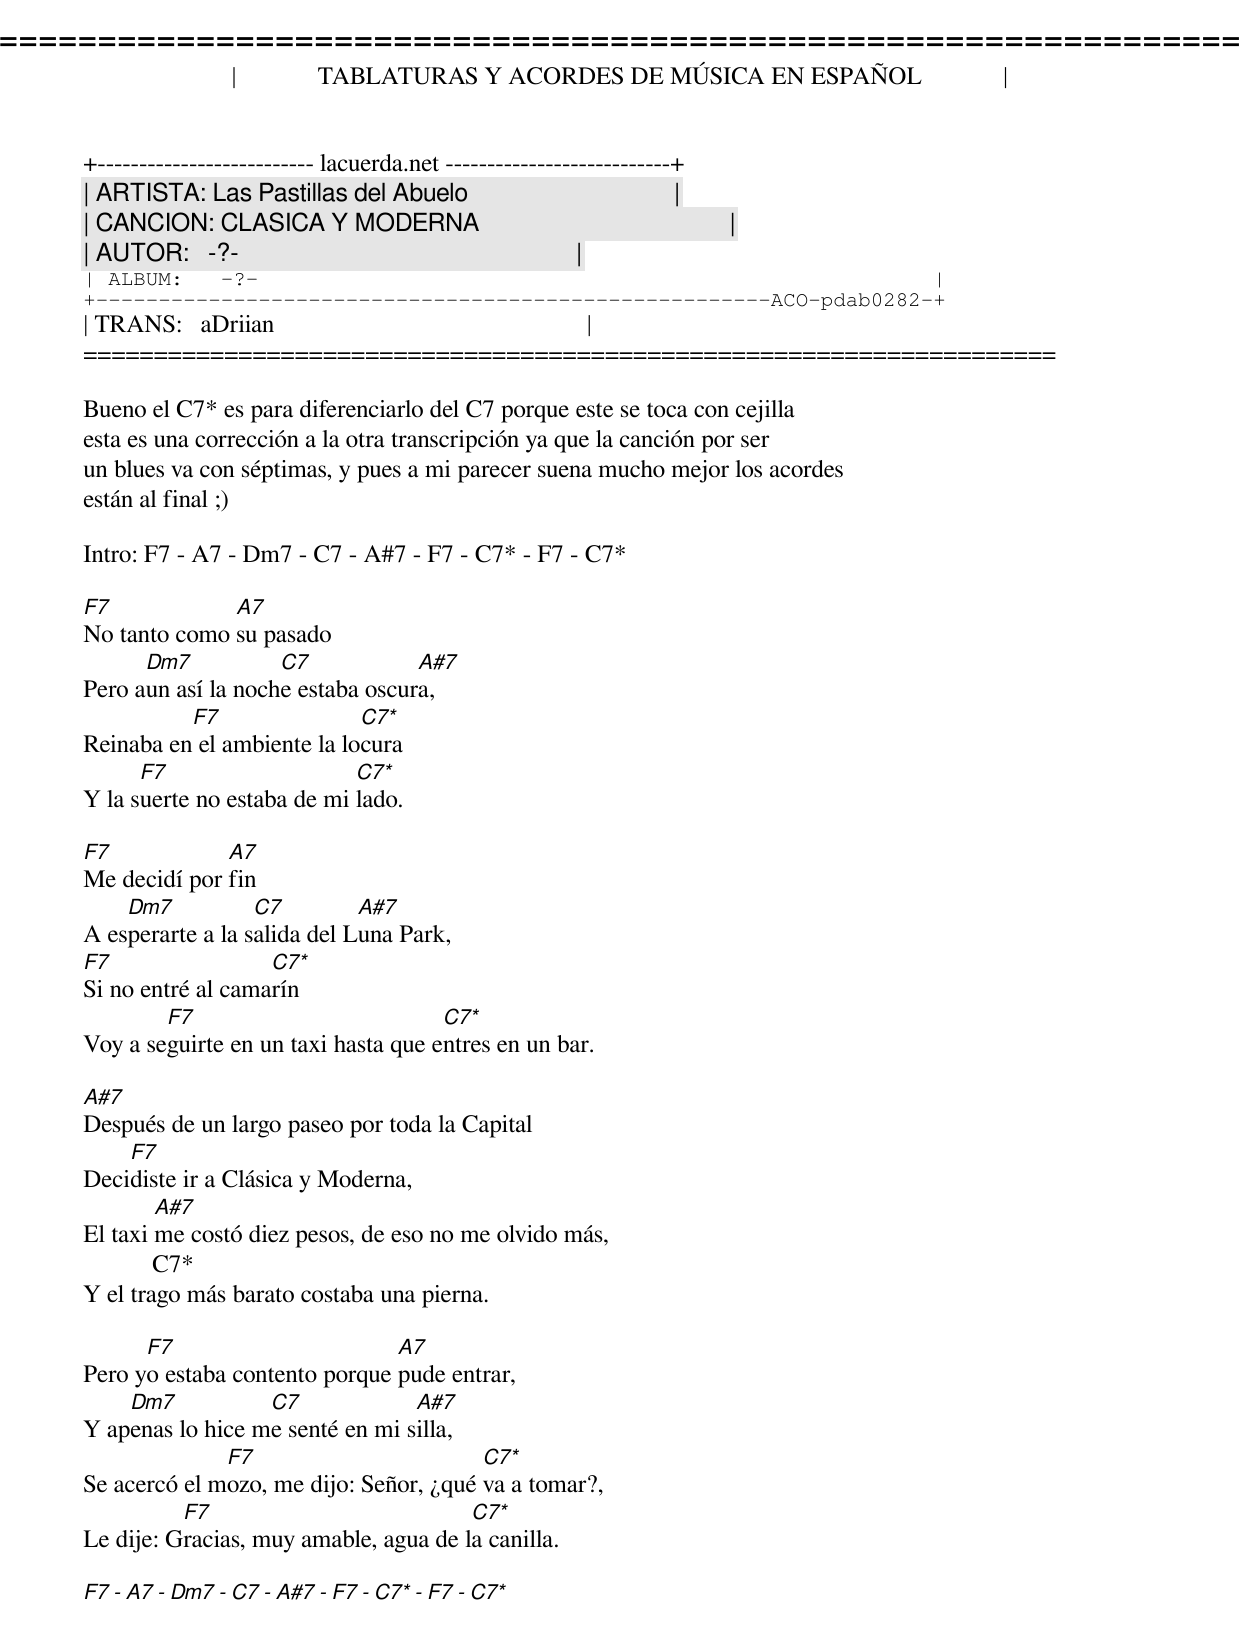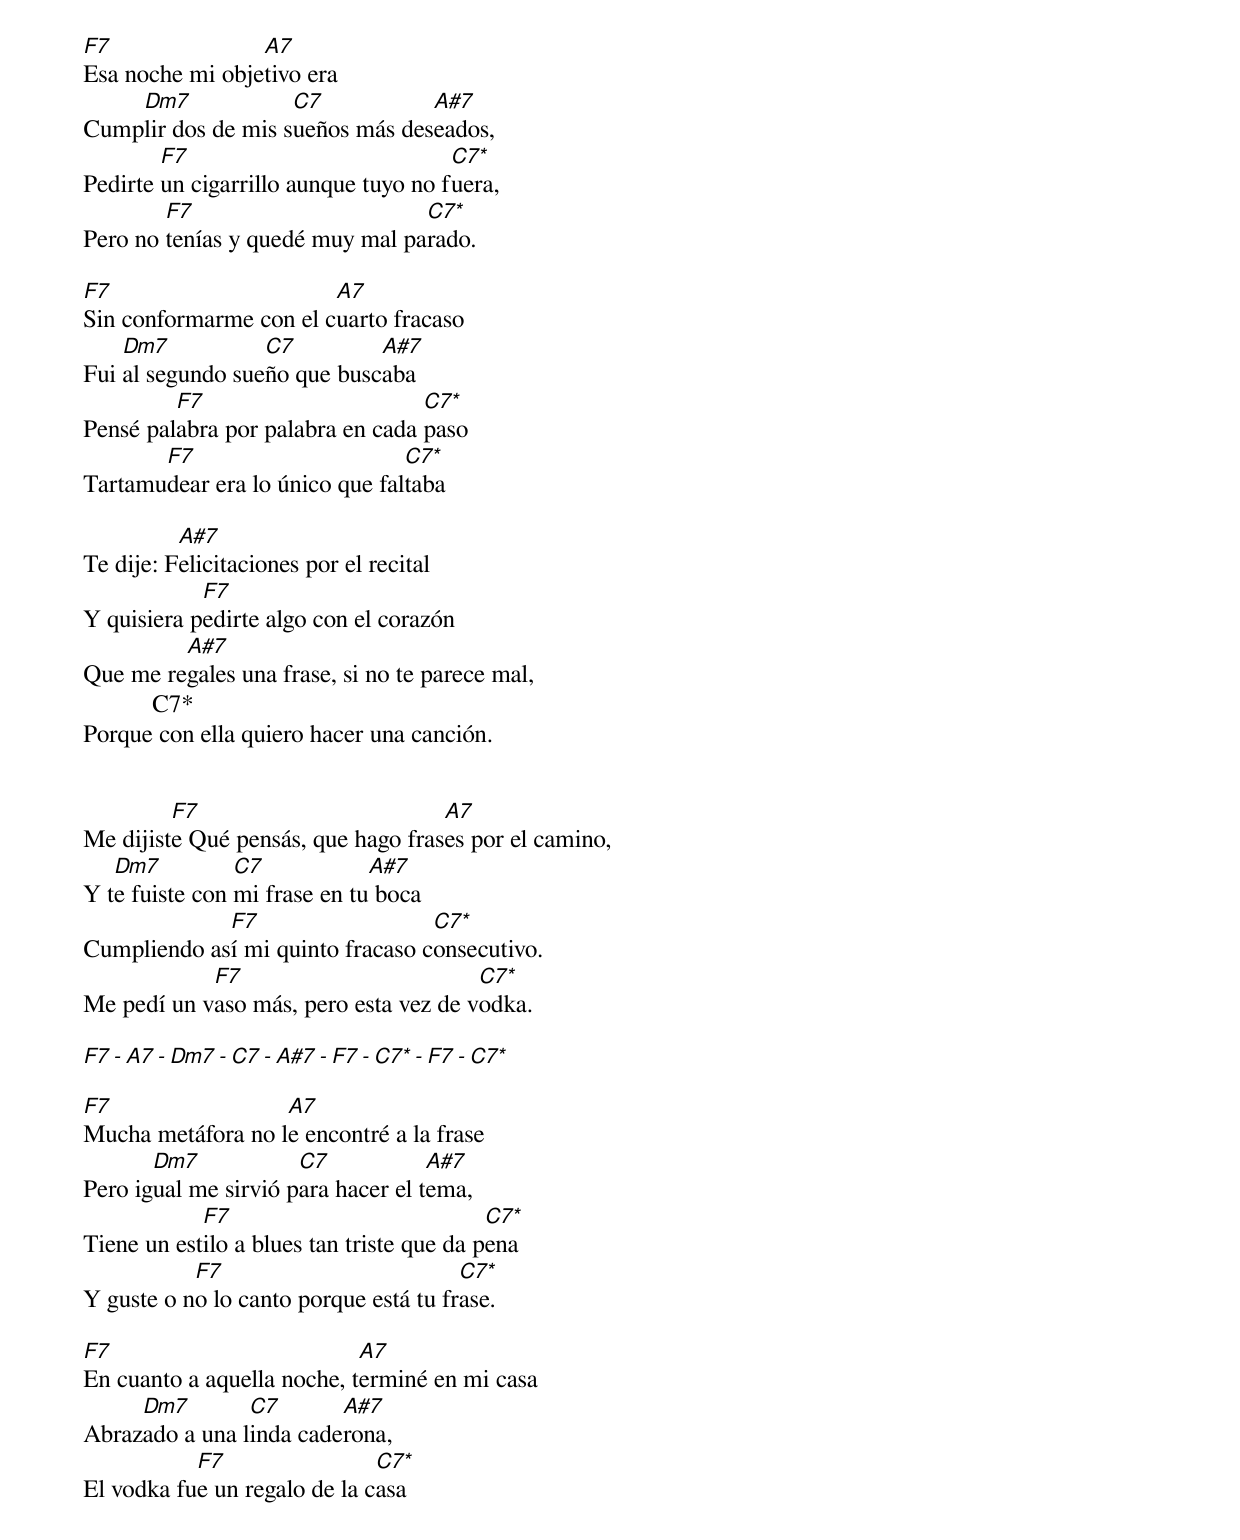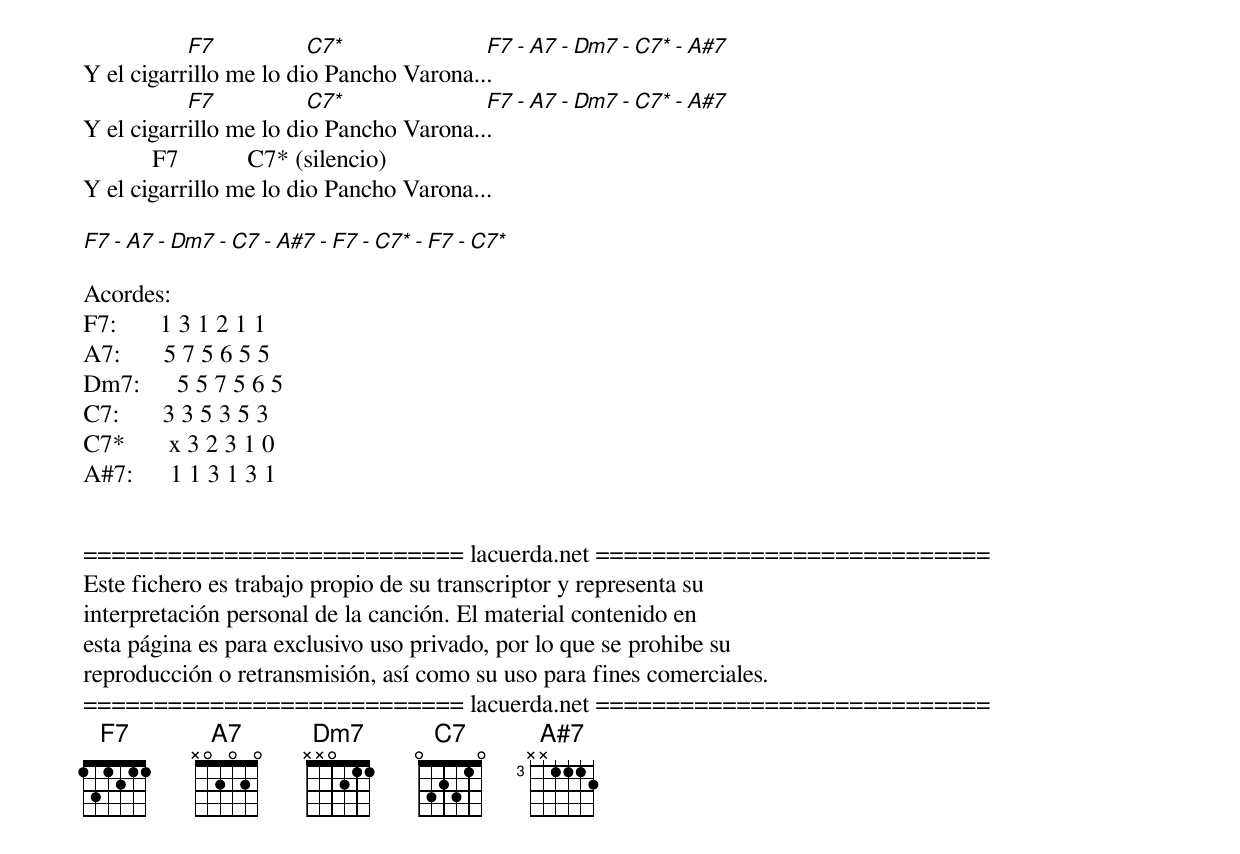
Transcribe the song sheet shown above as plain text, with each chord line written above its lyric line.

=====================================================================
|             TABLATURAS Y ACORDES DE MÚSICA EN ESPAÑOL             |
+-------------------------- lacuerda.net ---------------------------+
| ARTISTA: Las Pastillas del Abuelo                                 |
| CANCION: CLASICA Y MODERNA                                        |
| AUTOR:   -?-                                                      |
| ALBUM:   -?-                                                      |
+------------------------------------------------------ACO-pdab0282-+
| TRANS:   aDriian                                                  |
=====================================================================

Bueno el C7* es para diferenciarlo del C7 porque este se toca con cejilla
esta es una corrección a la otra transcripción ya que la canción por ser
un blues va con séptimas, y pues a mi parecer suena mucho mejor los acordes
están al final ;)

Intro: F7 - A7 - Dm7 - C7 - A#7 - F7 - C7* - F7 - C7*

F7            A7
No tanto como su pasado
      Dm7           C7            A#7
Pero aun así la noche estaba oscura,
          F7                C7*
Reinaba en el ambiente la locura
      F7                    C7*
Y la suerte no estaba de mi lado.

F7            A7
Me decidí por fin
    Dm7           C7         A#7
A esperarte a la salida del Luna Park,
F7                 C7*
Si no entré al camarín
        F7                           C7*
Voy a seguirte en un taxi hasta que entres en un bar.

A#7
Después de un largo paseo por toda la Capital
    F7
Decidiste ir a Clásica y Moderna,
        A#7
El taxi me costó diez pesos, de eso no me olvido más,
           C7*
Y el trago más barato costaba una pierna.

      F7                       A7
Pero yo estaba contento porque pude entrar,
    Dm7           C7             A#7
Y apenas lo hice me senté en mi silla,
              F7                        C7*
Se acercó el mozo, me dijo: Señor, ¿qué va a tomar?,
          F7                           C7*
Le dije: Gracias, muy amable, agua de la canilla.

F7 - A7 - Dm7 - C7 - A#7 - F7 - C7* - F7 - C7*

F7               A7
Esa noche mi objetivo era
    Dm7             C7           A#7
Cumplir dos de mis sueños más deseados,
        F7                            C7*
Pedirte un cigarrillo aunque tuyo no fuera,
        F7                       C7*
Pero no tenías y quedé muy mal parado.

F7                      A7
Sin conformarme con el cuarto fracaso
    Dm7           C7         A#7
Fui al segundo sueño que buscaba
         F7                       C7*
Pensé palabra por palabra en cada paso
       F7                       C7*
Tartamudear era lo único que faltaba

          A#7
Te dije: Felicitaciones por el recital
            F7
Y quisiera pedirte algo con el corazón
         A#7
Que me regales una frase, si no te parece mal,
           C7*
Porque con ella quiero hacer una canción.


         F7                         A7
Me dijiste Qué pensás, que hago frases por el camino,
   Dm7          C7            A#7
Y te fuiste con mi frase en tu boca
             F7                   C7*
Cumpliendo así mi quinto fracaso consecutivo.
            F7                         C7*
Me pedí un vaso más, pero esta vez de vodka.

F7 - A7 - Dm7 - C7 - A#7 - F7 - C7* - F7 - C7*

F7                 A7
Mucha metáfora no le encontré a la frase
       Dm7            C7            A#7
Pero igual me sirvió para hacer el tema,
            F7                             C7*
Tiene un estilo a blues tan triste que da pena
           F7                          C7*
Y guste o no lo canto porque está tu frase.

F7                          A7
En cuanto a aquella noche, terminé en mi casa
     Dm7        C7       A#7
Abrazado a una linda caderona,
           F7                 C7*
El vodka fue un regalo de la casa
           F7           C7*              F7 - A7 - Dm7 - C7* - A#7
Y el cigarrillo me lo dio Pancho Varona...
           F7           C7*              F7 - A7 - Dm7 - C7* - A#7
Y el cigarrillo me lo dio Pancho Varona...
           F7           C7* (silencio)
Y el cigarrillo me lo dio Pancho Varona...

F7 - A7 - Dm7 - C7 - A#7 - F7 - C7* - F7 - C7*

Acordes:
F7:       1 3 1 2 1 1
A7:       5 7 5 6 5 5
Dm7:      5 5 7 5 6 5
C7:       3 3 5 3 5 3
C7*       x 3 2 3 1 0
A#7:      1 1 3 1 3 1


=========================== lacuerda.net ============================
Este fichero es trabajo propio de su transcriptor y representa su
interpretación personal de la canción. El material contenido en
esta página es para exclusivo uso privado, por lo que se prohibe su
reproducción o retransmisión, así como su uso para fines comerciales.
=========================== lacuerda.net ============================
